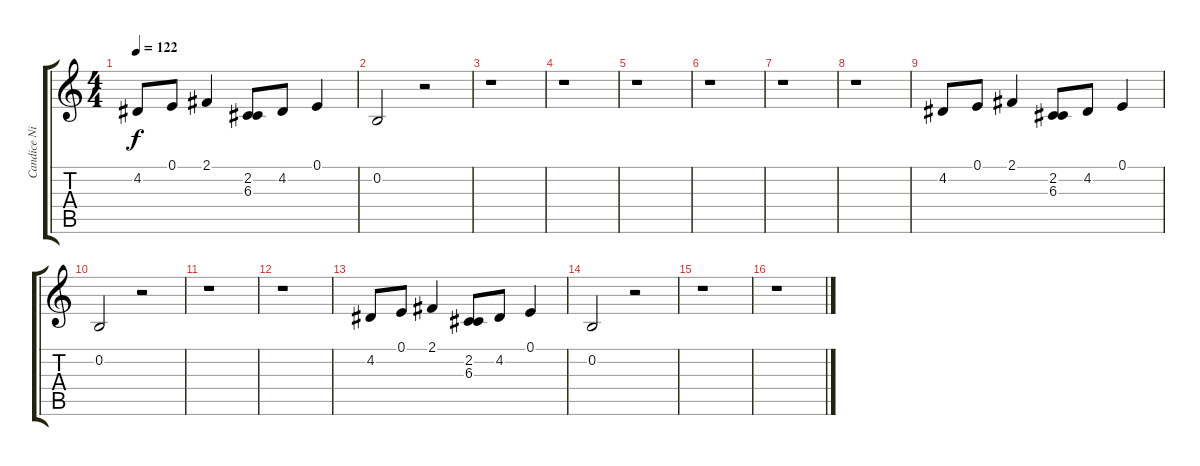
\track ("Candice Night" "Candice Ni") {instrument oboe}
\staff {score tabs}
\tuning (E4 B3 G3 D3 A2 E2) {hide}
\ts (4 4)
\tempo 122
\clef g2
\ks c
4.2.8{dy f} 0.1.8 2.1.4 (2.2 6.3).8 4.2.8 0.1.4 |
0.2.2 r.2 |
r.1 |
r.1 |
r.1 |
r.1 |
r.1 |
r.1 |
4.2.8 0.1.8 2.1.4 (2.2 6.3).8 4.2.8 0.1.4 |
0.2.2 r.2 |
r.1 |
r.1 |
4.2.8 0.1.8 2.1.4 (2.2 6.3).8 4.2.8 0.1.4 |
0.2.2 r.2 |
r.1 |
r.1
